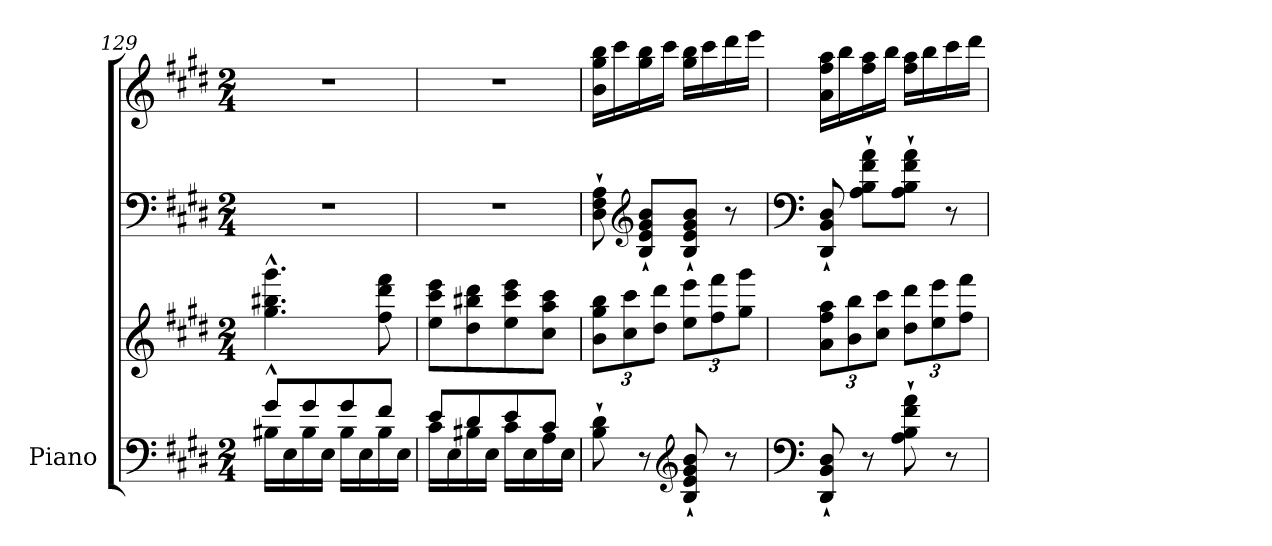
**kern	**kern	**kern	**kern
*part1	*part1	*part1	*part1
*staff4	*staff3	*staff2	*staff1
*I"Piano	*	*	*
*I'Pno.	*	*	*
!!LO:LB:g=z
*clefF4	*clefG2	*clefF4	*clefG2
*k[f#c#g#d#]	*k[f#c#g#d#]	*k[f#c#g#d#]	*k[f#c#g#d#]
*M2/4	*M2/4	*M2/4	*M2/4
=129	=129	=129	=129
*^	*	*	*
8g#^^/L	16B#X\LL	4.gg#\^^ 4.bb#X\^^ 4.ggg#\^^	2r	2r
.	16E\	.	.	.
8g#/	16B#\	.	.	.
.	16E\JJ	.	.	.
8g#/	16B#\LL	.	.	.
.	16E\	.	.	.
8f#/J	16B#\	8ff#\ 8ddd#\ 8fff#\	.	.
.	16E\JJ	.	.	.
=130	=130	=130	=130	=130
8e/L	16c#\LL	8ee\ 8ccc#\ 8eee\L	2r	2r
.	16E\	.	.	.
8d#/	16B#X\	8dd#\ 8bb#X\ 8ddd#\	.	.
.	16E\JJ	.	.	.
8e/	16c#\LL	8ee\ 8ccc#\ 8eee\	.	.
.	16E\	.	.	.
8c#/J	16A\	8cc#\ 8aa\ 8ccc#\J	.	.
.	16E\JJ	.	.	.
*v	*v	*	*	*
=131	=131	=131	=131
*	*Xbrackettup	*	*
8B\` 8d#\`	12b\ 12gg#\ 12bb\L	8D#\` 8F#\` 8A\`	16b\ 16gg#\ 16bb\LL
.	.	.	16ccc#\
.	12cc#\ 12ccc#\	.	.
*	*	*clefG2	*
8r	.	8B/` 8e/` 8g#/` 8b/`L	16gg#\ 16bb\
.	12dd#\ 12ddd#\J	.	.
.	.	.	16ccc#\JJ
*clefG2	*	*	*
8B/` 8e/` 8g#/` 8b/`	12ee\ 12eee\L	8B/` 8e/` 8g#/` 8b/`J	16gg#\ 16bb\LL
.	.	.	16ccc#\
.	12ff#\ 12fff#\	.	.
8r	.	8r	16ddd#\
.	12gg#\ 12ggg#\J	.	.
.	.	.	16eee\JJ
=132	=132	=132	=132
*clefF4	*	*clefF4	*
8DD#/` 8BB/` 8D#/`	12a\ 12ff#\ 12aa\L	8DD#/` 8BB/` 8D#/`	16a\ 16ff#\ 16aa\LL
.	.	.	16bb\
.	12b\ 12bb\	.	.
8r	.	8A\` 8B\` 8f#\` 8a\`L	16ff#\ 16aa\
.	12cc#\ 12ccc#\J	.	.
.	.	.	16bb\JJ
8A\` 8B\` 8f#\` 8a\`	12dd#\ 12ddd#\L	8A\` 8B\` 8f#\` 8a\`J	16ff#\ 16aa\LL
.	.	.	16bb\
.	12ee\ 12eee\	.	.
8r	.	8r	16ccc#\
.	12ff#\ 12fff#\J	.	.
.	.	.	16ddd#\JJ
=	=	=	=
*-	*-	*-	*-
